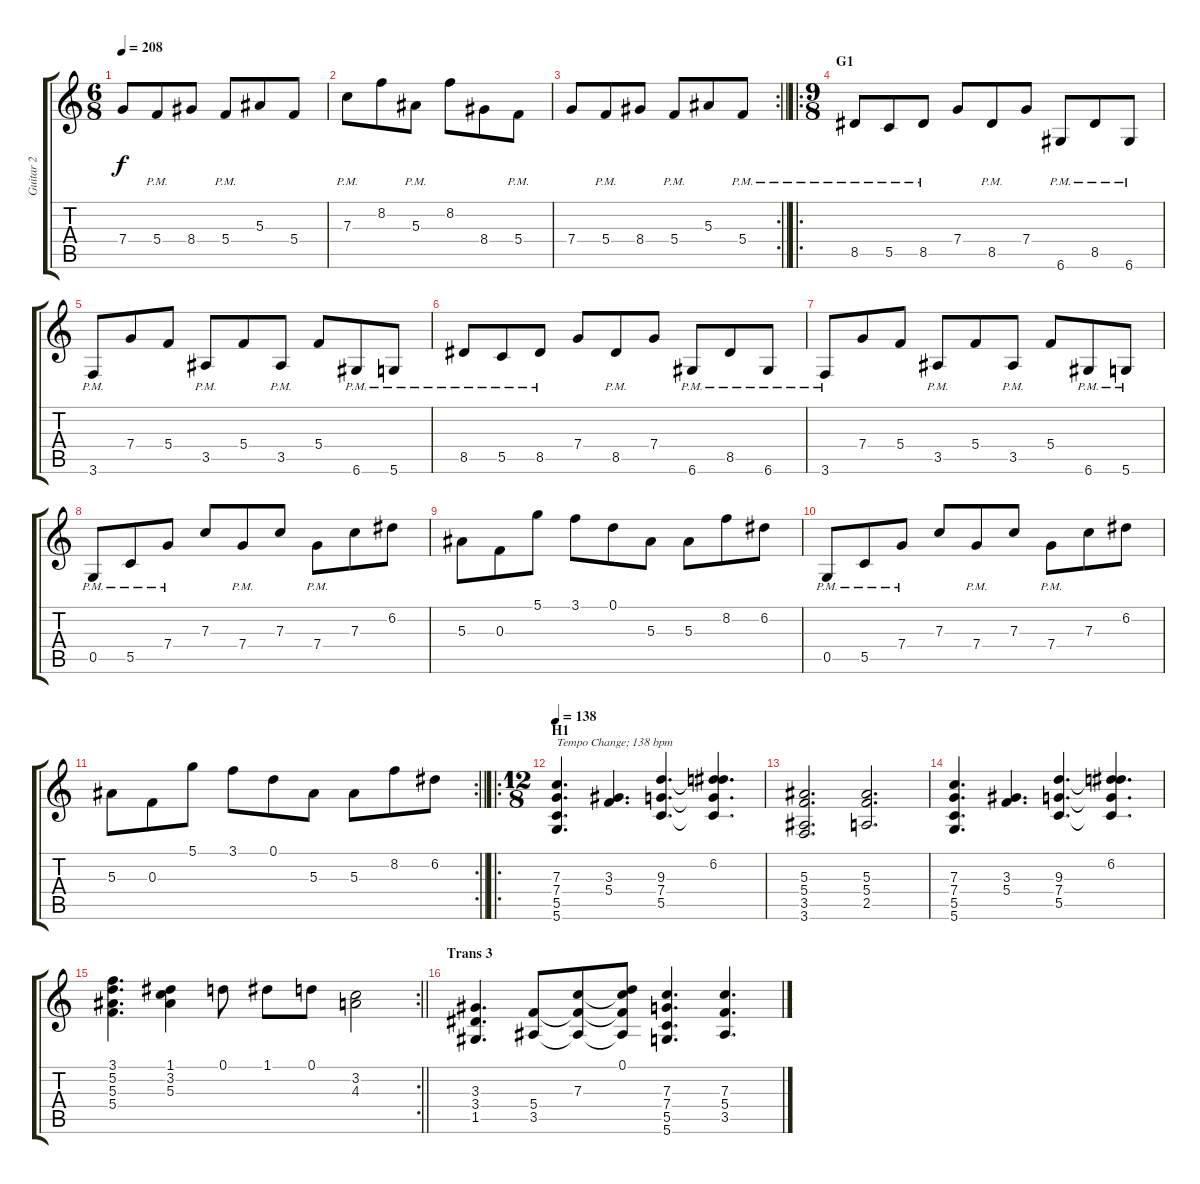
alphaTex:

\track ("Guitar 2" "Guitar 2") {instrument distortionguitar}
\staff {score tabs}
\tuning (D4 A3 F3 C3 G2 D2) {hide}
\ts (6 8)
\tempo 208
\clef g2
\ks c
7.4.8{dy f} 5.4{pm}.8 8.4.8 5.4{pm}.8 5.3.8 5.4.8 |
7.3{pm}.8 8.2.8 5.3{pm}.8 8.2.8 8.4.8 5.4{pm}.8 |
\rc 2
\barLineRight lightlight
7.4.8 5.4{pm}.8 8.4.8 5.4{pm}.8 5.3.8 5.4{pm}.8 |
\ro
\ts (9 8)
\section ("" "G1")
8.5{pm}.8 5.5{pm}.8 8.5{pm}.8 7.4.8 8.5{pm}.8 7.4.8 6.6{pm}.8 8.5{pm}.8 6.6{pm}.8 |
3.6{pm}.8 7.4.8 5.4.8 3.5{pm}.8 5.4.8 3.5{pm}.8 5.4.8 6.6{pm}.8 5.6{pm}.8 |
8.5{pm}.8 5.5{pm}.8 8.5{pm}.8 7.4.8 8.5{pm}.8 7.4.8 6.6{pm}.8 8.5{pm}.8 6.6{pm}.8 |
3.6{pm}.8 7.4.8 5.4.8 3.5{pm}.8 5.4.8 3.5{pm}.8 5.4.8 6.6{pm}.8 5.6{pm}.8 |
0.5{pm}.8 5.5{pm}.8 7.4{pm}.8 7.3.8 7.4{pm}.8 7.3.8 7.4{pm}.8 7.3.8 6.2.8 |
5.3.8 0.3.8 5.1.8 3.1.8 0.1.8 5.3.8 5.3.8 8.2.8 6.2.8 |
0.5{pm}.8 5.5{pm}.8 7.4{pm}.8 7.3.8 7.4{pm}.8 7.3.8 7.4{pm}.8 7.3.8 6.2.8 |
\rc 2
\barLineRight lightlight
5.3.8 0.3.8 5.1.8 3.1.8 0.1.8 5.3.8 5.3.8 8.2.8 6.2.8 |
\ro
\ts (12 8)
\section ("" "H1")
\tempo 138
(7.3 7.4 5.5 5.6).4{d txt "Tempo Change; 138 bpm"} (3.3 5.4).4{d} (9.3 7.4 5.5).4{d} (6.2 9.3{t} 7.4{t} 5.5{t}).4{d} |
(5.3 5.4 3.5 3.6).2{d} (5.3 5.4 2.5).2{d} |
(7.3 7.4 5.5 5.6).4{d} (3.3 5.4).4{d} (9.3 7.4 5.5).4{d} (6.2 9.3{t} 7.4{t} 5.5{t}).4{d} |
\rc 2
\barLineRight lightlight
(3.1 5.2 5.3 5.4).4{d} (1.1 3.2 5.3).4 0.1.8 1.1.8 0.1.8 (3.2 4.3).2 |
\section ("" "Trans 3")
(3.3 3.4 1.5).4{d} (5.4 3.5).8 (7.3 5.4{t} 3.5{t}).8 (0.1 7.3{t} 5.4{t} 3.5{t}).8 (7.3 7.4 5.5 5.6).4{d} (7.3 5.4 3.5).4{d}
